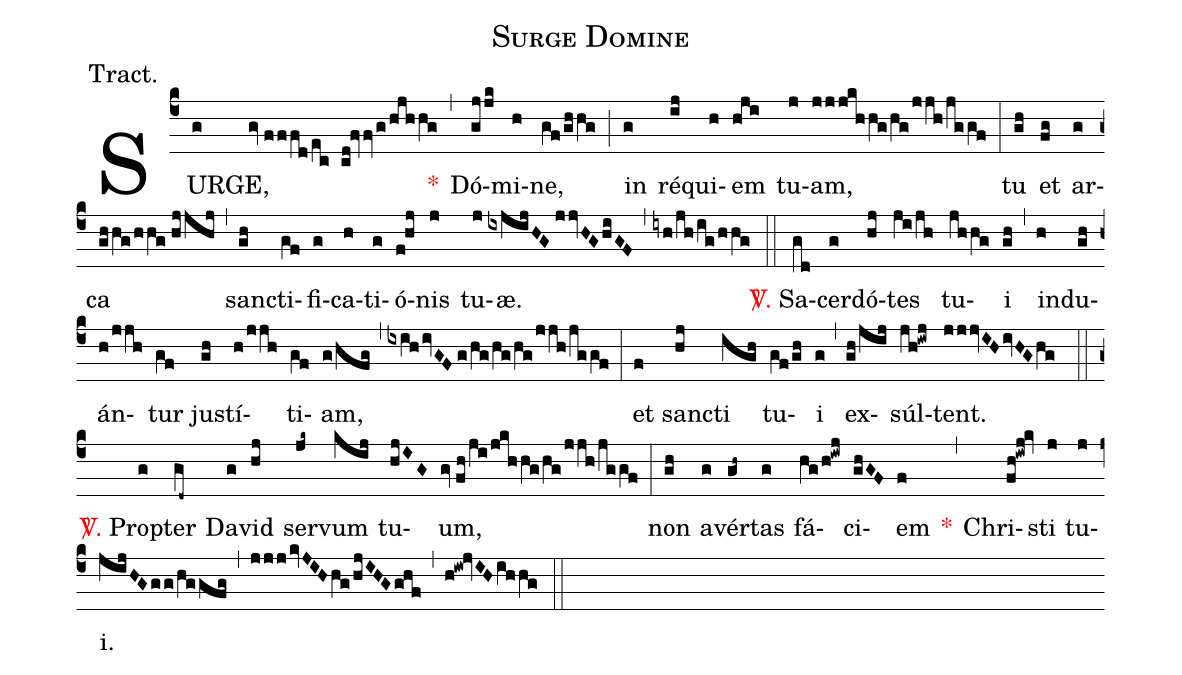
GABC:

name:Surge Domine;
annotation:Tract.;
mode:VIII.;
office-part:Tract;
%%
(c4) SUR(g)GE,(gv//fffd/ec cd!fvv/g/hjhhg) <v>\red{*}</v>(,) Dó(gjjk)mi(h)ne,(gf/ghhg) (;) in(g) ré(ij)qui(h)em(hji) tu(j)am,(jjjkhhg/hg/jjh/jggf) (:) tu(gh) et(fg) ar(g)ca(ghhg/hhg//hjjhj) (,) sanc(gh)ti(gf)fi(g)ca(h)ti(g)ó(f!hj)nis(j) tu(j)æ.(ixjijHG//jjvHG/hiGF) (,) (iyh/jh/ig/hhg) (::) <v>\red{\Vbar.}</v> Sa(gd)cer(g)dó(hj)tes(ji/jh) tu(jhhg)i(gh) (,) in(h)du(gh)án(h/jjh)tur(gf) ju(gh)stí(h/jjh)ti(gf)am,(g/hfg) (,) (ixihivGF//g/hg/hg/hg/jjh/jggf) (:) et(f) sanc(hj)ti(igh) tu(gf/gh)i(g) (,) ex(gh/jij)súl(jh!iwj)tent.(jjjvIHivHGhg) (::) <v>\red{\Vbar.}</v> Pro(g)pter(gd~) Da(g)vid(hj) ser(jk~)vum(kij) tu(hjIG)um,(gv//fh/ji/jkhhg/hg/jjh/jggf) (:) non(gh) a(g)vér(gh~)tas(g) fá(hg/h!iwj)ci(ghGF)em(f) <v>\red{*}</v>(,) Chri(fh!iwj!kv)sti(j) tu(j)i.(jijHGgg/hggfg) (,) (jjjkvJIHhg/hjIHGghf) (,) (h!iw!jvIHihhg) (::)
